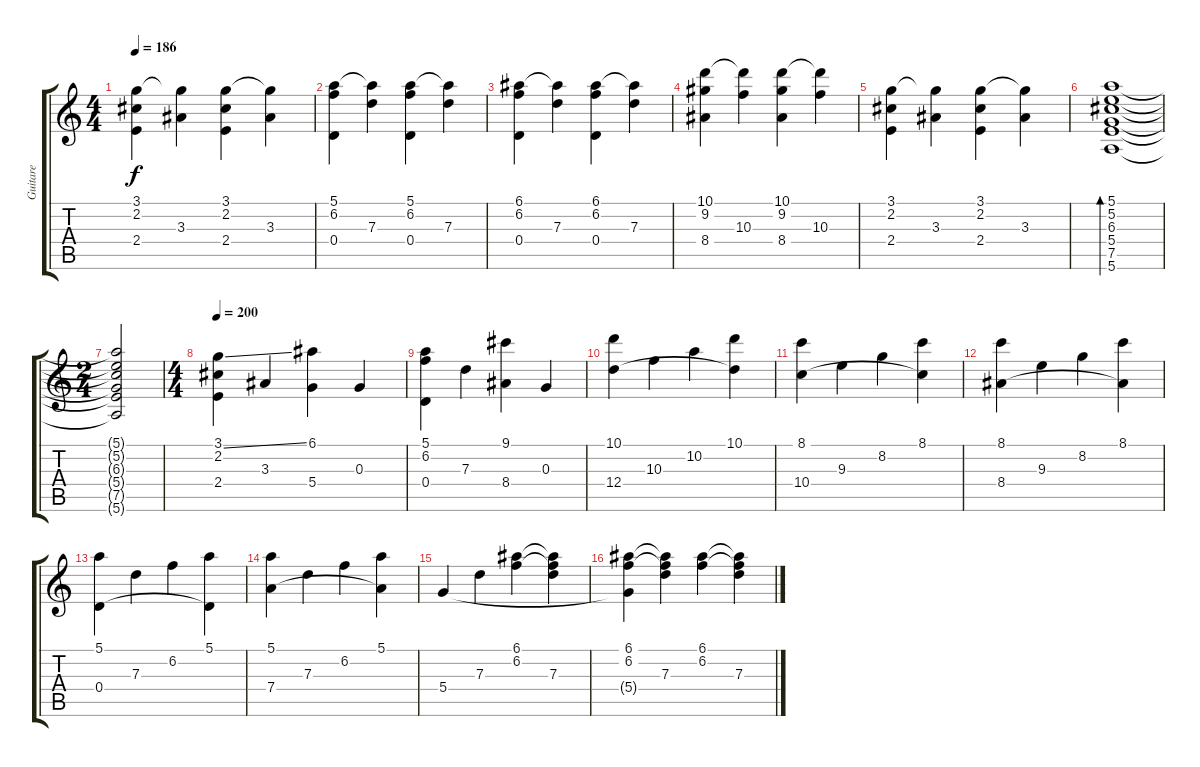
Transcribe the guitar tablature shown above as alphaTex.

\track ("Guitare" "Guitare") {instrument acousticguitarnylon}
\staff {score tabs}
\tuning (E4 B3 G3 D3 A2 E2) {hide}
\ts (4 4)
\tempo 186
\clef g2
\ks c
(3.1 2.2 2.4).4{dy f} (3.1{t} 3.3).4 (3.1 2.2 2.4).4 (3.1{t} 3.3).4 |
(5.1 6.2 0.4).4 (5.1{t} 7.3).4 (5.1 6.2 0.4).4 (5.1{t} 7.3).4 |
(6.1 6.2 0.4).4 (6.1{t} 7.3).4 (6.1 6.2 0.4).4 (6.1{t} 7.3).4 |
(10.1 9.2 8.4).4 (10.1{t} 10.3).4 (10.1 9.2 8.4).4 (10.1{t} 10.3).4 |
(3.1 2.2 2.4).4 (3.1{t} 3.3).4 (3.1 2.2 2.4).4 (3.1{t} 3.3).4 |
(5.1 5.2 6.3 5.4 7.5 5.6).1{bd 240} |
\ts (2 4)
(5.1{t} 5.2{t} 6.3{t} 5.4{t} 7.5{t} 5.6{t}).2 |
\ts (4 4)
\tempo 200
(3.1{ss} 2.2 2.4).4 3.3.4 (6.1 5.4).4 0.3.4 |
(5.1 6.2 0.4).4 7.3.4 (9.1 8.4).4 0.3.4 |
(10.1 12.4).4 10.3.4 10.2.4 (10.1 12.4{t}).4 |
(8.1 10.4).4 9.3.4 8.2.4 (8.1 10.4{t}).4 |
(8.1 8.4).4 9.3.4 8.2.4 (8.1 8.4{t}).4 |
(5.1 0.4).4 7.3.4 6.2.4 (5.1 0.4{t}).4 |
(5.1 7.4).4 7.3.4 6.2.4 (5.1 7.4{t}).4 |
5.4.4 7.3.4 (6.1 6.2).4 (6.1{t} 6.2{t} 7.3).4 |
(6.1 6.2 5.4{t}).4 (6.1{t} 6.2{t} 7.3).4 (6.1 6.2).4 (6.1{t} 6.2{t} 7.3).4
